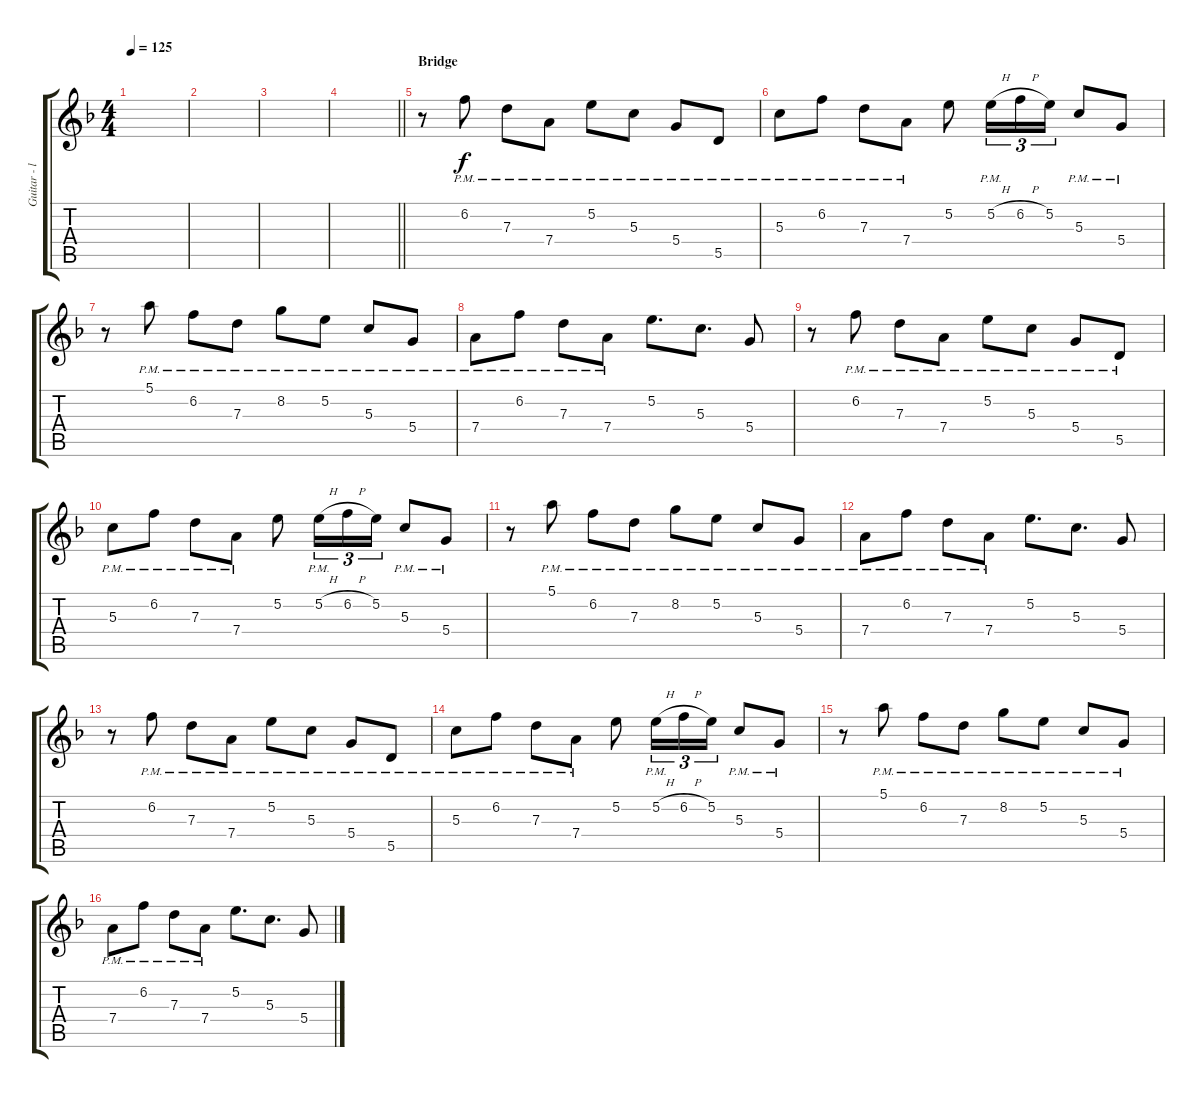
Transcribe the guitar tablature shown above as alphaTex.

\track ("Guitar - lead" "Guitar - l") {instrument distortionguitar}
\staff {score tabs}
\tuning (E4 B3 G3 D3 A2 E2) {hide}
\ts (4 4)
\tempo 125
\clef g2
\ks f
|
|
|
\barLineRight lightlight
|
\section ("" "Bridge")
r.8 6.2{pm}.8 7.3{pm}.8 7.4{pm}.8 5.2{pm}.8 5.3{pm}.8 5.4{pm}.8 5.5{pm}.8 |
5.3{pm}.8 6.2{pm}.8 7.3{pm}.8 7.4{pm}.8 5.2.8 5.2{h pm}.16{tu (3 2)} 6.2{h}.16{tu (3 2)} 5.2.16{tu (3 2)} 5.3{pm}.8 5.4{pm}.8 |
r.8 5.1{pm}.8 6.2{pm}.8 7.3{pm}.8 8.2{pm}.8 5.2{pm}.8 5.3{pm}.8 5.4{pm}.8 |
7.4{pm}.8 6.2{pm}.8 7.3{pm}.8 7.4{pm}.8 5.2.8{d} 5.3.8{d} 5.4.8 |
r.8 6.2{pm}.8 7.3{pm}.8 7.4{pm}.8 5.2{pm}.8 5.3{pm}.8 5.4{pm}.8 5.5{pm}.8 |
5.3{pm}.8 6.2{pm}.8 7.3{pm}.8 7.4{pm}.8 5.2.8 5.2{h pm}.16{tu (3 2)} 6.2{h}.16{tu (3 2)} 5.2.16{tu (3 2)} 5.3{pm}.8 5.4{pm}.8 |
r.8 5.1{pm}.8 6.2{pm}.8 7.3{pm}.8 8.2{pm}.8 5.2{pm}.8 5.3{pm}.8 5.4{pm}.8 |
7.4{pm}.8 6.2{pm}.8 7.3{pm}.8 7.4{pm}.8 5.2.8{d} 5.3.8{d} 5.4.8 |
r.8 6.2{pm}.8 7.3{pm}.8 7.4{pm}.8 5.2{pm}.8 5.3{pm}.8 5.4{pm}.8 5.5{pm}.8 |
5.3{pm}.8 6.2{pm}.8 7.3{pm}.8 7.4{pm}.8 5.2.8 5.2{h pm}.16{tu (3 2)} 6.2{h}.16{tu (3 2)} 5.2.16{tu (3 2)} 5.3{pm}.8 5.4{pm}.8 |
r.8 5.1{pm}.8 6.2{pm}.8 7.3{pm}.8 8.2{pm}.8 5.2{pm}.8 5.3{pm}.8 5.4{pm}.8 |
7.4{pm}.8 6.2{pm}.8 7.3{pm}.8 7.4{pm}.8 5.2.8{d} 5.3.8{d} 5.4.8
